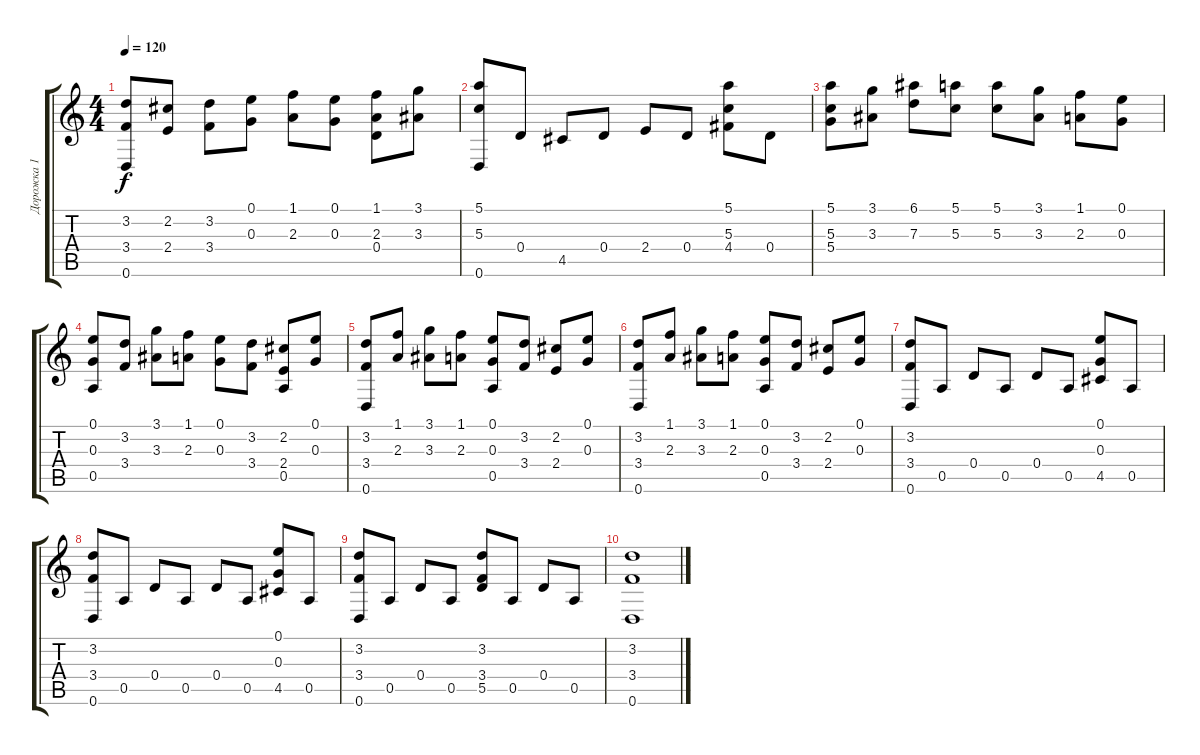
\track ("Дорожка 1" "Дорожка 1") {instrument acousticguitarnylon}
\staff {score tabs}
\tuning (E4 B3 G3 D3 A2 D2) {hide}
\ts (4 4)
\tempo 120
\clef g2
\ks c
(3.2 3.4 0.6).8{dy f} (2.2 2.4).8 (3.2 3.4).8 (0.1 0.3).8 (1.1 2.3).8 (0.1 0.3).8 (1.1 2.3 0.4).8 (3.1 3.3).8 |
(5.1 5.3 0.6).8 0.4.8 4.5.8 0.4.8 2.4.8 0.4.8 (5.1 5.3 4.4).8 0.4.8 |
(5.1 5.3 5.4).8 (3.1 3.3).8 (6.1 7.3).8 (5.1 5.3).8 (5.1 5.3).8 (3.1 3.3).8 (1.1 2.3).8 (0.1 0.3).8 |
(0.1 0.3 0.5).8 (3.2 3.4).8 (3.1 3.3).8 (1.1 2.3).8 (0.1 0.3).8 (3.2 3.4).8 (2.2 2.4 0.5).8 (0.1 0.3).8 |
(3.2 3.4 0.6).8 (1.1 2.3).8 (3.1 3.3).8 (1.1 2.3).8 (0.1 0.3 0.5).8 (3.2 3.4).8 (2.2 2.4).8 (0.1 0.3).8 |
(3.2 3.4 0.6).8 (1.1 2.3).8 (3.1 3.3).8 (1.1 2.3).8 (0.1 0.3 0.5).8 (3.2 3.4).8 (2.2 2.4).8 (0.1 0.3).8 |
(3.2 3.4 0.6).8 0.5.8 0.4.8 0.5.8 0.4.8 0.5.8 (0.1 0.3 4.5).8 0.5.8 |
(3.2 3.4 0.6).8 0.5.8 0.4.8 0.5.8 0.4.8 0.5.8 (0.1 0.3 4.5).8 0.5.8 |
(3.2 3.4 0.6).8 0.5.8 0.4.8 0.5.8 (3.2 3.4 5.5).8 0.5.8 0.4.8 0.5.8 |
(3.2 3.4 0.6).1
